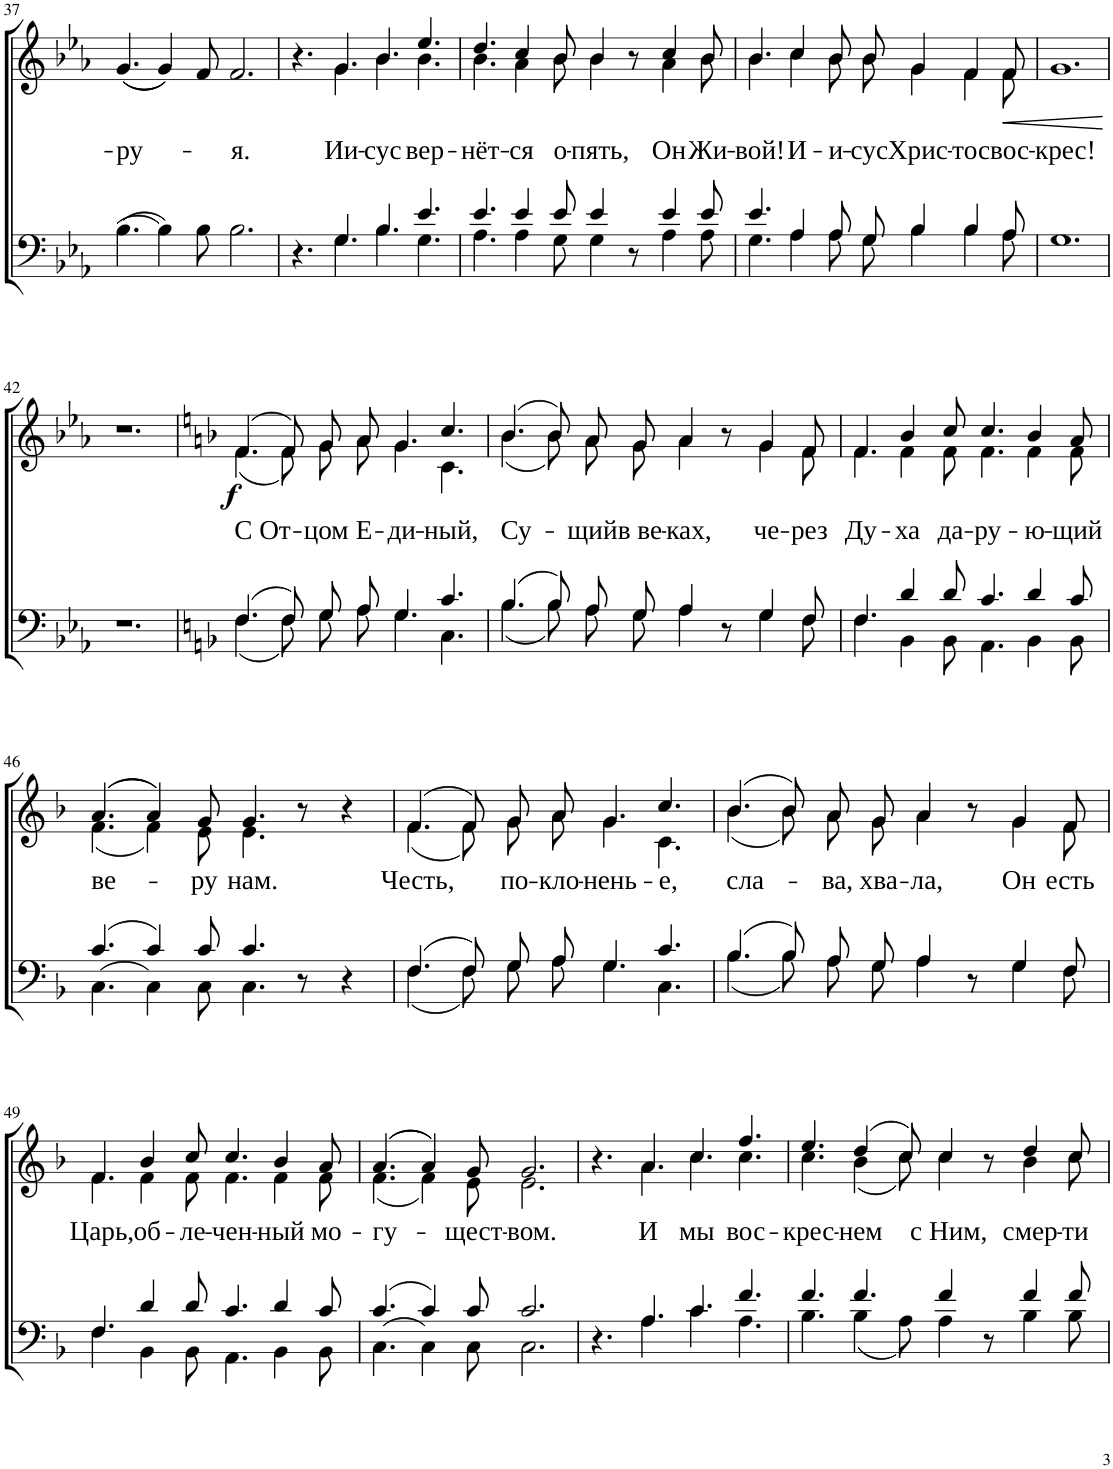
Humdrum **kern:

**kern	**kern	**text	**text	**dynam
*part2	*part1	*part1	*part1	*part1
*staff2	*staff1	*staff1	*staff1	*staff1
*I"Bass	*I"Voice	*	*	*
!!LO:PB:g=z
*clefF4	*clefG2	*	*	*
*k[b-e-a-]	*k[b-e-a-]	*	*	*
*M12/8	*M12/8	*	*	*
=37	=37	=37	=37	=37
!	!	!	!LO:LY:b	!
((4.B-\	((4.g/	.	-ру-	.
4B-\))	4g/))	.	.	.
8B-\	8f/	.	.	.
!	!	!	!LO:LY:b	!
2.B-\	2.f/	.	-я.	.
=38	=38	=38	=38	=38
*^	*^	*	*	*
4.r	4.ryy	4.r	4.ryy	.	.	.
!	!	!	!	!	!LO:LY:b	!
4.G/	4.G\	4.g/	4.g\	.	Ии-	.
!	!	!	!	!	!LO:LY:b	!
4.B-/	4.B-\	4.b-/	4.b-\	.	-сус	.
!	!	!	!	!	!LO:LY:b	!
4.e-/	4.G\	4.ee-/	4.b-\	.	вер-	.
=39	=39	=39	=39	=39	=39	=39
!	!	!	!	!	!LO:LY:b	!
4.e-/	4.A-\	4.dd/	4.b-\	.	-нёт-	.
!	!	!	!	!	!LO:LY:b	!
4e-/	4A-\	4cc/	4a-\	.	-ся	.
!	!	!	!	!	!LO:LY:b	!
8e-/	8G\	8b-/	8b-\	.	о-	.
!	!	!	!	!	!LO:LY:b	!
4e-/	4G\	4b-/	4b-\	.	-пять,	.
8r	8ryy	8r	8ryy	.	.	.
!	!	!	!	!	!LO:LY:b	!
4e-/	4A-\	4cc/	4a-\	.	Он	.
!	!	!	!	!	!LO:LY:b	!
8e-/	8A-\	8b-/	8b-\	.	Жи-	.
=40	=40	=40	=40	=40	=40	=40
!	!	!	!	!	!LO:LY:b	!
4.e-/	4.G\	4.b-/	4.b-\	.	-вой!	.
!	!	!	!	!	!LO:LY:b	!
4A-/	4A-\	4cc/	4cc\	.	И-	.
!	!	!	!	!	!LO:LY:b	!
8A-/	8A-\	8b-/	8b-\	.	-и-	.
!	!	!	!	!	!LO:LY:b	!
8G/	8G\	8b-/	8b-\	.	-сус	.
!	!	!	!	!	!LO:LY:b	!
4B-/	4B-\	4g/	4g\	.	Хрис-	.
!	!	!	!	!	!LO:LY:b	!
4B-/	4B-\	4f/	4f\	.	-тос	.
!	!	!	!	!	!LO:LY:b	!LO:HP:b
8A-/	8A-\	8f/	8f\	.	вос-	<
*v	*v	*	*	*	*	*
*	*v	*v	*	*	*
.	.	.	.	[
=41	=41	=41	=41	=41
!	!	!	!LO:LY:b	!
1.G	1.g	.	-крес!	.
!!LO:LB:g=z
=42	=42	=42	=42	=42
1.r	1.r	.	.	.
=43	=43	=43	=43	=43
*k[b-]	*k[b-]	*	*	*
*^	*	*	*	*
!	!	!	!	!LO:LY:b	!LO:DY:b
*	*	*^	*	*	*
(4.F/	(4.F\	(4.f/	(4.f\	.	С От-	f
8F/L)	8F\L)	8f/L)	8f\L)	.	.	.
!	!	!	!	!	!LO:LY:b	!
8G/	8G\	8g/	8g\	.	-цом	.
!	!	!	!	!	!LO:LY:b	!
8A/J	8A\J	8a/J	8a\J	.	Е-	.
!	!	!	!	!	!LO:LY:b	!
4.G/	4.G\	4.g/	4.g\	.	-ди-	.
!	!	!	!	!	!LO:LY:b	!
4.c/	4.C\	4.cc/	4.c\	.	-ный,	.
=44	=44	=44	=44	=44	=44	=44
!	!	!	!	!	!LO:LY:b	!
(4.B-/	(4.B-\	(4.b-/	(4.b-\	.	Су-	.
8B-/L)	8B-\L)	8b-/L)	8b-\L)	.	.	.
!	!	!	!	!	!LO:LY:b	!
8A/	8A\	8a/	8a\	.	-щий	.
!	!	!	!	!	!LO:LY:b	!
8G/J	8G\J	8g/J	8g\J	.	в ве-	.
!	!	!	!	!	!LO:LY:b	!
4A/	4A\	4a/	4a\	.	-ках,	.
8r	8ryy	8r	8ryy	.	.	.
!	!	!	!	!	!LO:LY:b	!
4G/	4G\	4g/	4g\	.	че-	.
!	!	!	!	!	!LO:LY:b	!
8F/	8F\	8f/	8f\	.	-рез	.
=45	=45	=45	=45	=45	=45	=45
!	!	!	!	!	!LO:LY:b	!
4.F/	4.F\	4.f/	4.f\	.	Ду-	.
!	!	!	!	!	!LO:LY:b	!
4d/	4BB-\	4b-/	4f\	.	-ха	.
!	!	!	!	!	!LO:LY:b	!
8d/	8BB-\	8cc/	8f\	.	да-	.
!	!	!	!	!	!LO:LY:b	!
4.c/	4.AA\	4.cc/	4.f\	.	-ру-	.
!	!	!	!	!	!LO:LY:b	!
4d/	4BB-\	4b-/	4f\	.	-ю-	.
!	!	!	!	!	!LO:LY:b	!
8c/	8BB-\	8a/	8f\	.	-щий	.
!!LO:LB:g=z	!!
=46	=46	=46	=46	=46	=46	=46
!	!	!	!	!	!LO:LY:b	!
((4.c/	4.C\	((4.a/	(4.f\	.	ве-	.
4c/))	4C\	4a/))	4f\)	.	.	.
!	!	!	!	!	!LO:LY:b	!
8c/	8C\	8g/	8e\	.	-ру	.
!	!	!	!	!	!LO:LY:b	!
4.c/	4.C\	4.g/	4.e\	.	нам.	.
8r	4.ryy	8r	4.ryy	.	.	.
4r	.	4r	.	.	.	.
=47	=47	=47	=47	=47	=47	=47
!	!	!	!	!	!LO:LY:b	!
(4.F/	(4.F\	(4.f/	(4.f\	.	Честь,	.
8F/L)	8F\L)	8f/L)	8f\L)	.	.	.
!	!	!	!	!	!LO:LY:b	!
8G/	8G\	8g/	8g\	.	по-	.
!	!	!	!	!	!LO:LY:b	!
8A/J	8A\J	8a/J	8a\J	.	-кло-	.
!	!	!	!	!	!LO:LY:b	!
4.G/	4.G\	4.g/	4.g\	.	-нень-	.
!	!	!	!	!	!LO:LY:b	!
4.c/	4.C\	4.cc/	4.c\	.	-е,	.
=48	=48	=48	=48	=48	=48	=48
!	!	!	!	!	!LO:LY:b	!
(4.B-/	(4.B-\	(4.b-/	(4.b-\	.	сла-	.
8B-/L)	8B-\L)	8b-/L)	8b-\L)	.	.	.
!	!	!	!	!	!LO:LY:b	!
8A/	8A\	8a/	8a\	.	-ва,	.
!	!	!	!	!	!LO:LY:b	!
8G/J	8G\J	8g/J	8g\J	.	хва-	.
!	!	!	!	!	!LO:LY:b	!
4A/	4A\	4a/	4a\	.	-ла,	.
8r	8ryy	8r	8ryy	.	.	.
!	!	!	!	!	!LO:LY:b	!
4G/	4G\	4g/	4g\	.	Он	.
!	!	!	!	!	!LO:LY:b	!
8F/	8F\	8f/	8f\	.	есть	.
!!LO:LB:g=z	!!
=49	=49	=49	=49	=49	=49	=49
!	!	!	!	!	!LO:LY:b	!
4.F/	4.F\	4.f/	4.f\	.	Царь,	.
!	!	!	!	!	!LO:LY:b	!
4d/	4BB-\	4b-/	4f\	.	об-	.
!	!	!	!	!	!LO:LY:b	!
8d/	8BB-\	8cc/	8f\	.	-ле-	.
!	!	!	!	!	!LO:LY:b	!
4.c/	4.AA\	4.cc/	4.f\	.	-чен-	.
!	!	!	!	!	!LO:LY:b	!
4d/	4BB-\	4b-/	4f\	.	-ный	.
!	!	!	!	!	!LO:LY:b	!
8c/	8BB-\	8a/	8f\	.	мо-	.
=50	=50	=50	=50	=50	=50	=50
!	!	!	!	!	!LO:LY:b	!
((4.c/	4.C\	((4.a/	(4.f\	.	-гу-	.
4c/))	4C\	4a/))	4f\)	.	.	.
!	!	!	!	!	!LO:LY:b	!
8c/	8C\	8g/	8e\	.	-щест-	.
!	!	!	!	!	!LO:LY:b	!
2.c/	2.C\	2.g/	2.e\	.	-вом.	.
=51	=51	=51	=51	=51	=51	=51
4.r	4.ryy	4.r	4.ryy	.	.	.
!	!	!	!	!	!LO:LY:b	!
4.A/	4.A\	4.a/	4.a\	.	И	.
!	!	!	!	!	!LO:LY:b	!
4.c/	4.c\	4.cc/	4.cc\	.	мы	.
!	!	!	!	!	!LO:LY:b	!
4.f/	4.A\	4.ff/	4.cc\	.	вос-	.
=52	=52	=52	=52	=52	=52	=52
!	!	!	!	!	!LO:LY:b	!
4.f/	4.B-\	4.ee/	4.cc\	.	-крес-	.
!	!	!	!	!	!LO:LY:b	!
4.f/	(4B-\	(4dd/	(4b-\	.	-нем	.
.	8A\)	8cc/)	8cc\)	.	.	.
!	!	!	!	!	!LO:LY:b	!
4f/	4A\	4cc/	4cc\	.	с Ним,	.
8r	8ryy	8r	8ryy	.	.	.
!	!	!	!	!	!LO:LY:b	!
4f/	4B-\	4dd/	4b-\	.	смер-	.
!	!	!	!	!	!LO:LY:b	!
8f/	8B-\	8cc/	8cc\	.	-ти	.
*v	*v	*	*	*	*	*
*	*v	*v	*	*	*
=	=	=	=	=
*-	*-	*-	*-	*-
